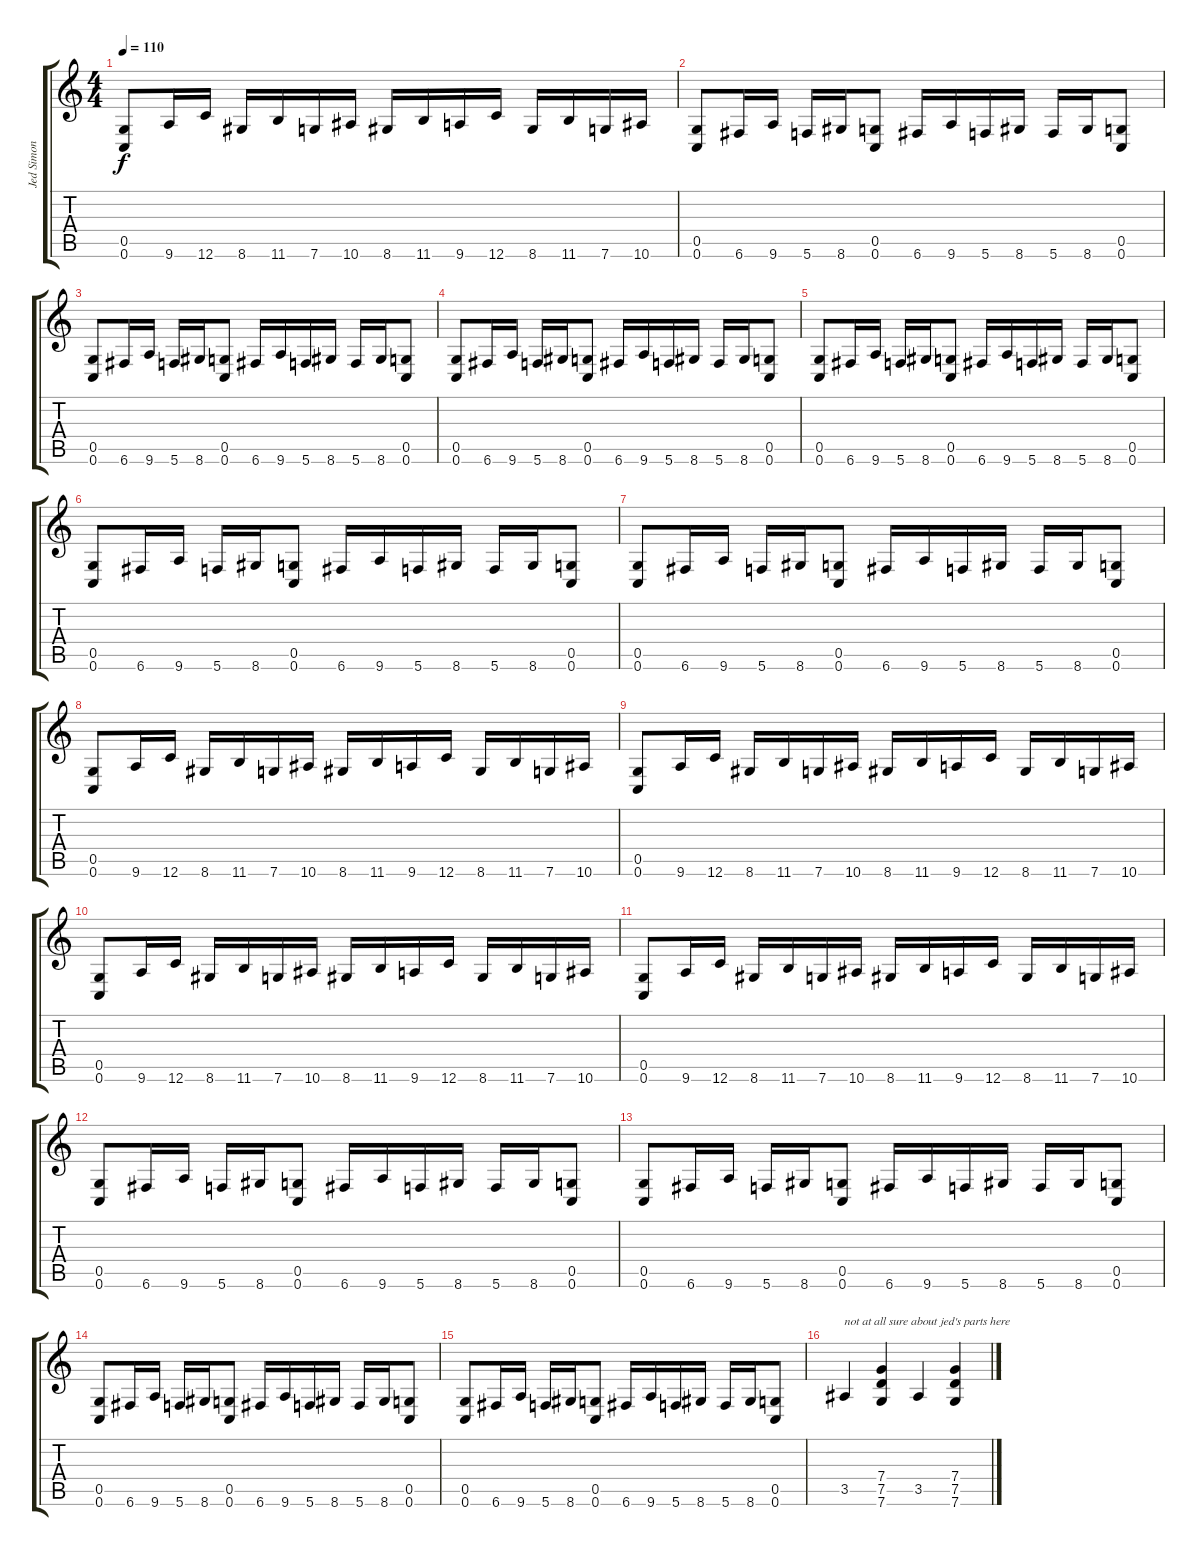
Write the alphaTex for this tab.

\track ("Jed Simon" "Jed Simon") {instrument distortionguitar}
\staff {score tabs}
\tuning (E4 C4 G3 C3 G2 C2) {hide}
\ts (4 4)
\tempo 110
\clef g2
\ks c
(0.5 0.6).8{dy f} 9.6.16 12.6.16 8.6.16 11.6.16 7.6.16 10.6.16 8.6.16 11.6.16 9.6.16 12.6.16 8.6.16 11.6.16 7.6.16 10.6.16 |
(0.5 0.6).8 6.6.16 9.6.16 5.6.16 8.6.16 (0.5 0.6).8 6.6.16 9.6.16 5.6.16 8.6.16 5.6.16 8.6.16 (0.5 0.6).8 |
(0.5 0.6).8 6.6.16 9.6.16 5.6.16 8.6.16 (0.5 0.6).8 6.6.16 9.6.16 5.6.16 8.6.16 5.6.16 8.6.16 (0.5 0.6).8 |
(0.5 0.6).8 6.6.16 9.6.16 5.6.16 8.6.16 (0.5 0.6).8 6.6.16 9.6.16 5.6.16 8.6.16 5.6.16 8.6.16 (0.5 0.6).8 |
(0.5 0.6).8 6.6.16 9.6.16 5.6.16 8.6.16 (0.5 0.6).8 6.6.16 9.6.16 5.6.16 8.6.16 5.6.16 8.6.16 (0.5 0.6).8 |
(0.5 0.6).8 6.6.16 9.6.16 5.6.16 8.6.16 (0.5 0.6).8 6.6.16 9.6.16 5.6.16 8.6.16 5.6.16 8.6.16 (0.5 0.6).8 |
(0.5 0.6).8 6.6.16 9.6.16 5.6.16 8.6.16 (0.5 0.6).8 6.6.16 9.6.16 5.6.16 8.6.16 5.6.16 8.6.16 (0.5 0.6).8 |
(0.5 0.6).8 9.6.16 12.6.16 8.6.16 11.6.16 7.6.16 10.6.16 8.6.16 11.6.16 9.6.16 12.6.16 8.6.16 11.6.16 7.6.16 10.6.16 |
(0.5 0.6).8 9.6.16 12.6.16 8.6.16 11.6.16 7.6.16 10.6.16 8.6.16 11.6.16 9.6.16 12.6.16 8.6.16 11.6.16 7.6.16 10.6.16 |
(0.5 0.6).8 9.6.16 12.6.16 8.6.16 11.6.16 7.6.16 10.6.16 8.6.16 11.6.16 9.6.16 12.6.16 8.6.16 11.6.16 7.6.16 10.6.16 |
(0.5 0.6).8 9.6.16 12.6.16 8.6.16 11.6.16 7.6.16 10.6.16 8.6.16 11.6.16 9.6.16 12.6.16 8.6.16 11.6.16 7.6.16 10.6.16 |
(0.5 0.6).8 6.6.16 9.6.16 5.6.16 8.6.16 (0.5 0.6).8 6.6.16 9.6.16 5.6.16 8.6.16 5.6.16 8.6.16 (0.5 0.6).8 |
(0.5 0.6).8 6.6.16 9.6.16 5.6.16 8.6.16 (0.5 0.6).8 6.6.16 9.6.16 5.6.16 8.6.16 5.6.16 8.6.16 (0.5 0.6).8 |
(0.5 0.6).8 6.6.16 9.6.16 5.6.16 8.6.16 (0.5 0.6).8 6.6.16 9.6.16 5.6.16 8.6.16 5.6.16 8.6.16 (0.5 0.6).8 |
(0.5 0.6).8 6.6.16 9.6.16 5.6.16 8.6.16 (0.5 0.6).8 6.6.16 9.6.16 5.6.16 8.6.16 5.6.16 8.6.16 (0.5 0.6).8 |
3.5.4{txt "not at all sure about jed's parts here"} (7.4 7.5 7.6).4 3.5.4 (7.4 7.5 7.6).4
